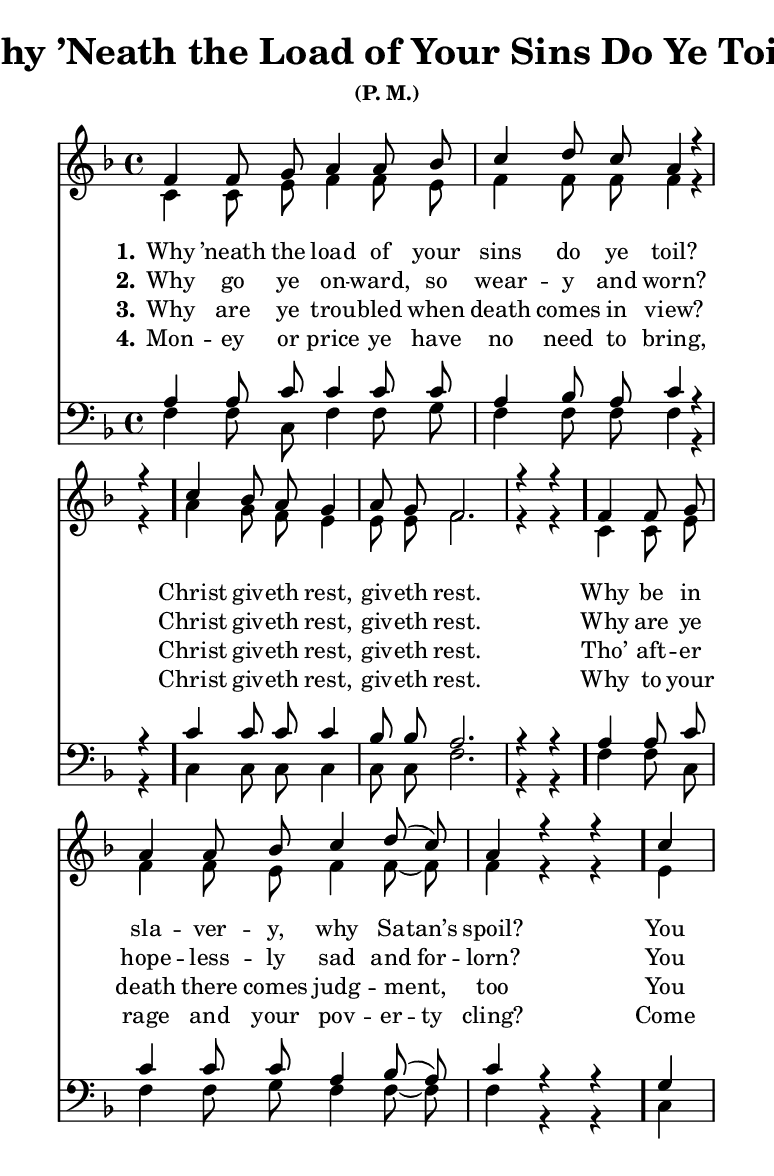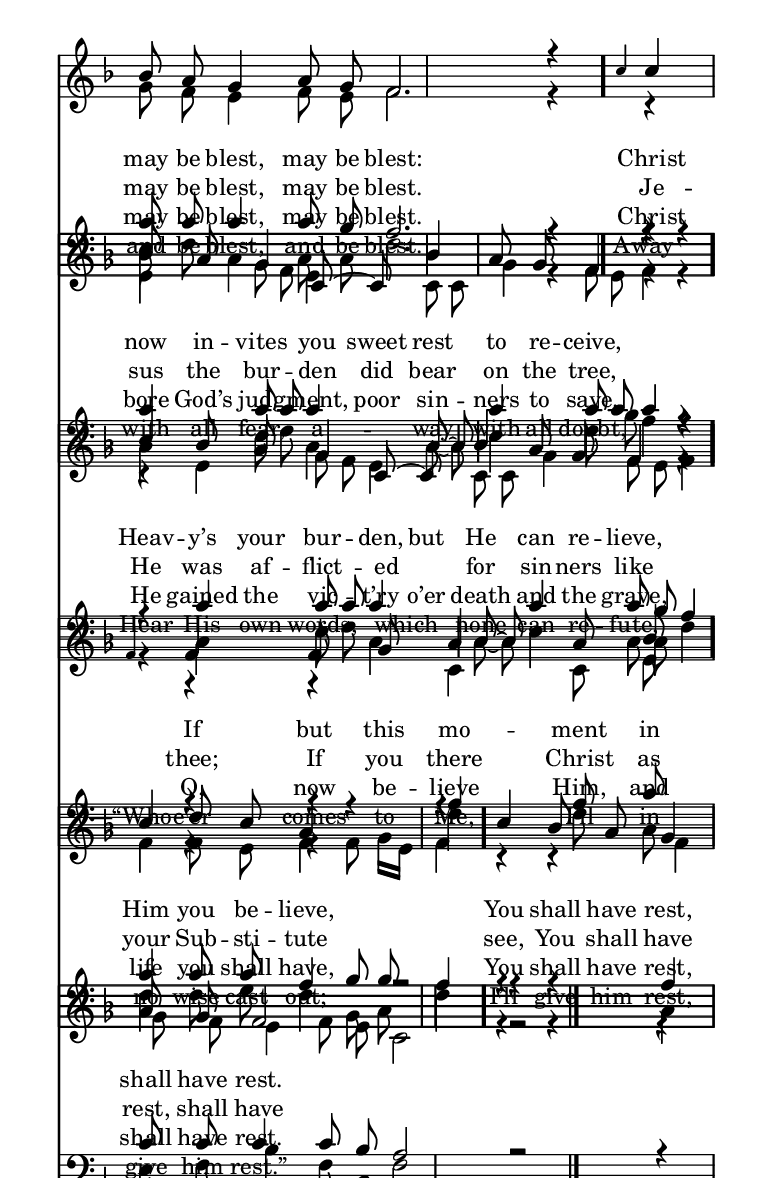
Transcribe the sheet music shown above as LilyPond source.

\include "common/global.ily"
\paper {
  \include "common/paper.ily"
  %ragged-bottom = ##t
  ragged-last-bottom = ##t
  systems-per-page = ##f
  page-count = 2
}

\header{
  title = "Why ’Neath the Load of Your Sins Do Ye Toil?"
  subsubtitle = "(P. M.)"
  %meter = "P.M."
  %poet = ""
  %composer = ""
  %copyright = ""
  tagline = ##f
}

% for fermata in MIDI
ta = { \tempo 4=80 }
tb = { \tempo 4=40 }

patternAA = { c4 c8 c8 c4 c8 c8 | c4 c8 c8           c4 r4 }
patternAB = { c4 c8 c8 c4 c8 c8 | c4 c8 c16[ c16]    c4 r4 }
patternAC = { c4 c8 c8 c4 c8 c8 | c4 c8 c8 c4 r4 \grace c4 }

patternBA = { c4 c8 c8 c4 c8 c8 | c2. r4 }
patternBB = { c4 c8 c8 c4 c8 c8 | c2  r2 }
patternBC = { c4 c8 c8 c4 c8 c8 | c2. r4 \grace c4 }

global = {
  \include "common/overrides.ily"
  \override Staff.TimeSignature.style = #'()
  \time 4/4
  \override Score.MetronomeMark.transparent = ##t % hide all fermata changes too
  \ta
  \key f \major
  %\partial 4
  \autoBeamOff
}

notesSoprano = {
\global
\relative c' {

  \changePitch \patternAA { f f g a a bes | c d c a r }
  \changePitch \patternBA { c bes a g a g | f r }
  \changePitch \patternAA { f f g a a bes | c d( c) a r }
  \changePitch \patternBC { c bes a g a g | f c' }

  \changePitch \patternAA { c bes a g c, ~ c | bes' a g f r }
  \changePitch \patternAC { c' bes a g c, ~ c | bes' a g f f }
  \changePitch \patternAA { f f g a a bes | c d c a r }
  \changePitch \patternBB { c bes a g a g | f r }

  \bar "|."

}
}

notesAlto = {
\global
\relative e' {

  \changePitch \patternAA { c c e f f e | f f f f r }
  \changePitch \patternBA { a g f e e e | f r }
  \changePitch \patternAA { c c e f f e | f f ~ f f r }
  \changePitch \patternBA { e g f e f e | f r }

  \changePitch \patternAA { e g f e c c | g' f e f r }
  \changePitch \patternAA { e g f e c c | g' f e f r }
  \changePitch \patternAB { c c e f f e | f f g e f r }
  \changePitch \patternBB { f g f e f e | c r }

}
}

notesTenor = {
\global
\relative a {

  \changePitch \patternAA { a a c c c c | a bes a c r }
  \changePitch \patternBA { c c c c bes bes | a r }
  \changePitch \patternAA { a a c c c c | a bes( a) c r }
  \changePitch \patternBA { g c c c c bes | a r }

  \changePitch \patternAA { c c c c c, ~ c | c' c c c r }
  \changePitch \patternAA { c c c c c, ~ c | c' c bes a r }
  \changePitch \patternAA { a a c c c c | a bes bes a r }
  \changePitch \patternBB { a c c c c bes | a r }

}
}

notesBass = {
\global
\relative f {

  \changePitch \patternAA { f f c f f g | f f f f r }
  \changePitch \patternBA { c c c c c c | f r }
  \changePitch \patternAA { f f c f f g | f f ~ f f r }
  \changePitch \patternBA { c e f c c c | f r }

  \changePitch \patternAA { c e f c c ~ c | e f bes a r }
  \changePitch \patternAA { c, e f c c ~ c | e c c f r }
  \changePitch \patternAA { f f c f f g | f bes, c f r }
  \changePitch \patternBB { c e f bes f c | f r }

}
}

wordsA = \lyricmode {
\set stanza = "1."

Why ’neath the load of your sins do ye toil? \bar "."
Christ giv -- eth rest, giv -- eth rest. \bar "."
Why be in sla -- ver -- y, why { \mon } Sa -- tan’s { \moff } spoil? \bar "."
You may be blest, may be blest:
Christ now in -- vites { \mon } you sweet { \moff } rest to re -- ceive, \bar "."
Heav -- y’s your bur -- { \mon } den, but { \moff } He can re -- lieve,
If but this mo -- ment in { \pageBreak } Him you be -- lieve, \bar "."
You shall have rest, shall have rest. \bar "."

}

wordsB = \lyricmode {
\set stanza = "2."

Why go ye on -- ward, so wear -- y and worn?
Christ giv -- eth rest, giv -- eth rest.
Why are ye hope -- less -- ly sad { \mon } and for -- { \moff } lorn?
You may be blest, may be blest.
Je -- sus the bur -- { \mon } den did { \moff } bear on the tree,
He was af -- flict -- ed for sin -- ners like thee;
If you there Christ as your Sub -- sti -- tute see,
You shall have rest, shall have rest.

}

wordsC = \lyricmode {
\set stanza = "3."

Why are ye trou -- bled when death comes in view?
Christ giv -- eth rest, giv -- eth rest.
Tho’ aft -- er death there comes judg -- ment, too
You may be blest, may be blest.
Christ bore God’s judg -- { \mon } ment, poor sin -- ners to save,
He gained the vic -- t’ry o’er death and the grave,
O, now be -- lieve Him, and life you shall have,
You shall have rest, shall have rest.

}

wordsD = \lyricmode {
\set stanza = "4."

Mon -- ey or price ye have no need to bring,
Christ giv -- eth rest, giv -- eth rest.
Why to your rage and your { \mon } pov -- er -- ty { \moff } cling?
Come and be blest, and be { \set includeGraceNotes = ##t } blest. \bar "."
A -- way with all fear, a -- way with all doubt,
Hear His own words, which none can re -- fute, \bar "."
—“Who -- e’er comes to Me, I’ll in no wise cast out;
I’ll give him rest, give him rest.” { \set includeGraceNotes = ##f }

}

\score {
  \context ChoirStaff <<
    \context Staff = upper <<
      \set ChoirStaff.systemStartDelimiter = #'SystemStartBar
      \context Voice  = sopranos { \voiceOne << \notesSoprano >> }
      \context Voice  = altos { \voiceTwo << \notesAlto >> }
      \context Lyrics = one   \lyricsto sopranos \wordsA
      \context Lyrics = two   \lyricsto sopranos \wordsB
      \context Lyrics = three \lyricsto sopranos \wordsC
      \context Lyrics = four  \lyricsto sopranos \wordsD
    >>
    \context Staff = men <<
      \clef bass
      \context Voice  = tenors { \voiceOne << \notesTenor >> }
      \context Voice  = basses { \voiceTwo << \notesBass >> }
    >>
  >>
  \layout {
    \include "common/layout.ily"
  }
  \midi{
    \include "common/midi.ily"
  }
}

\version "2.18.0"  % necessary for upgrading to future LilyPond versions.

% vi:set et ts=2 sw=2 ai nocindent syntax=lilypond
